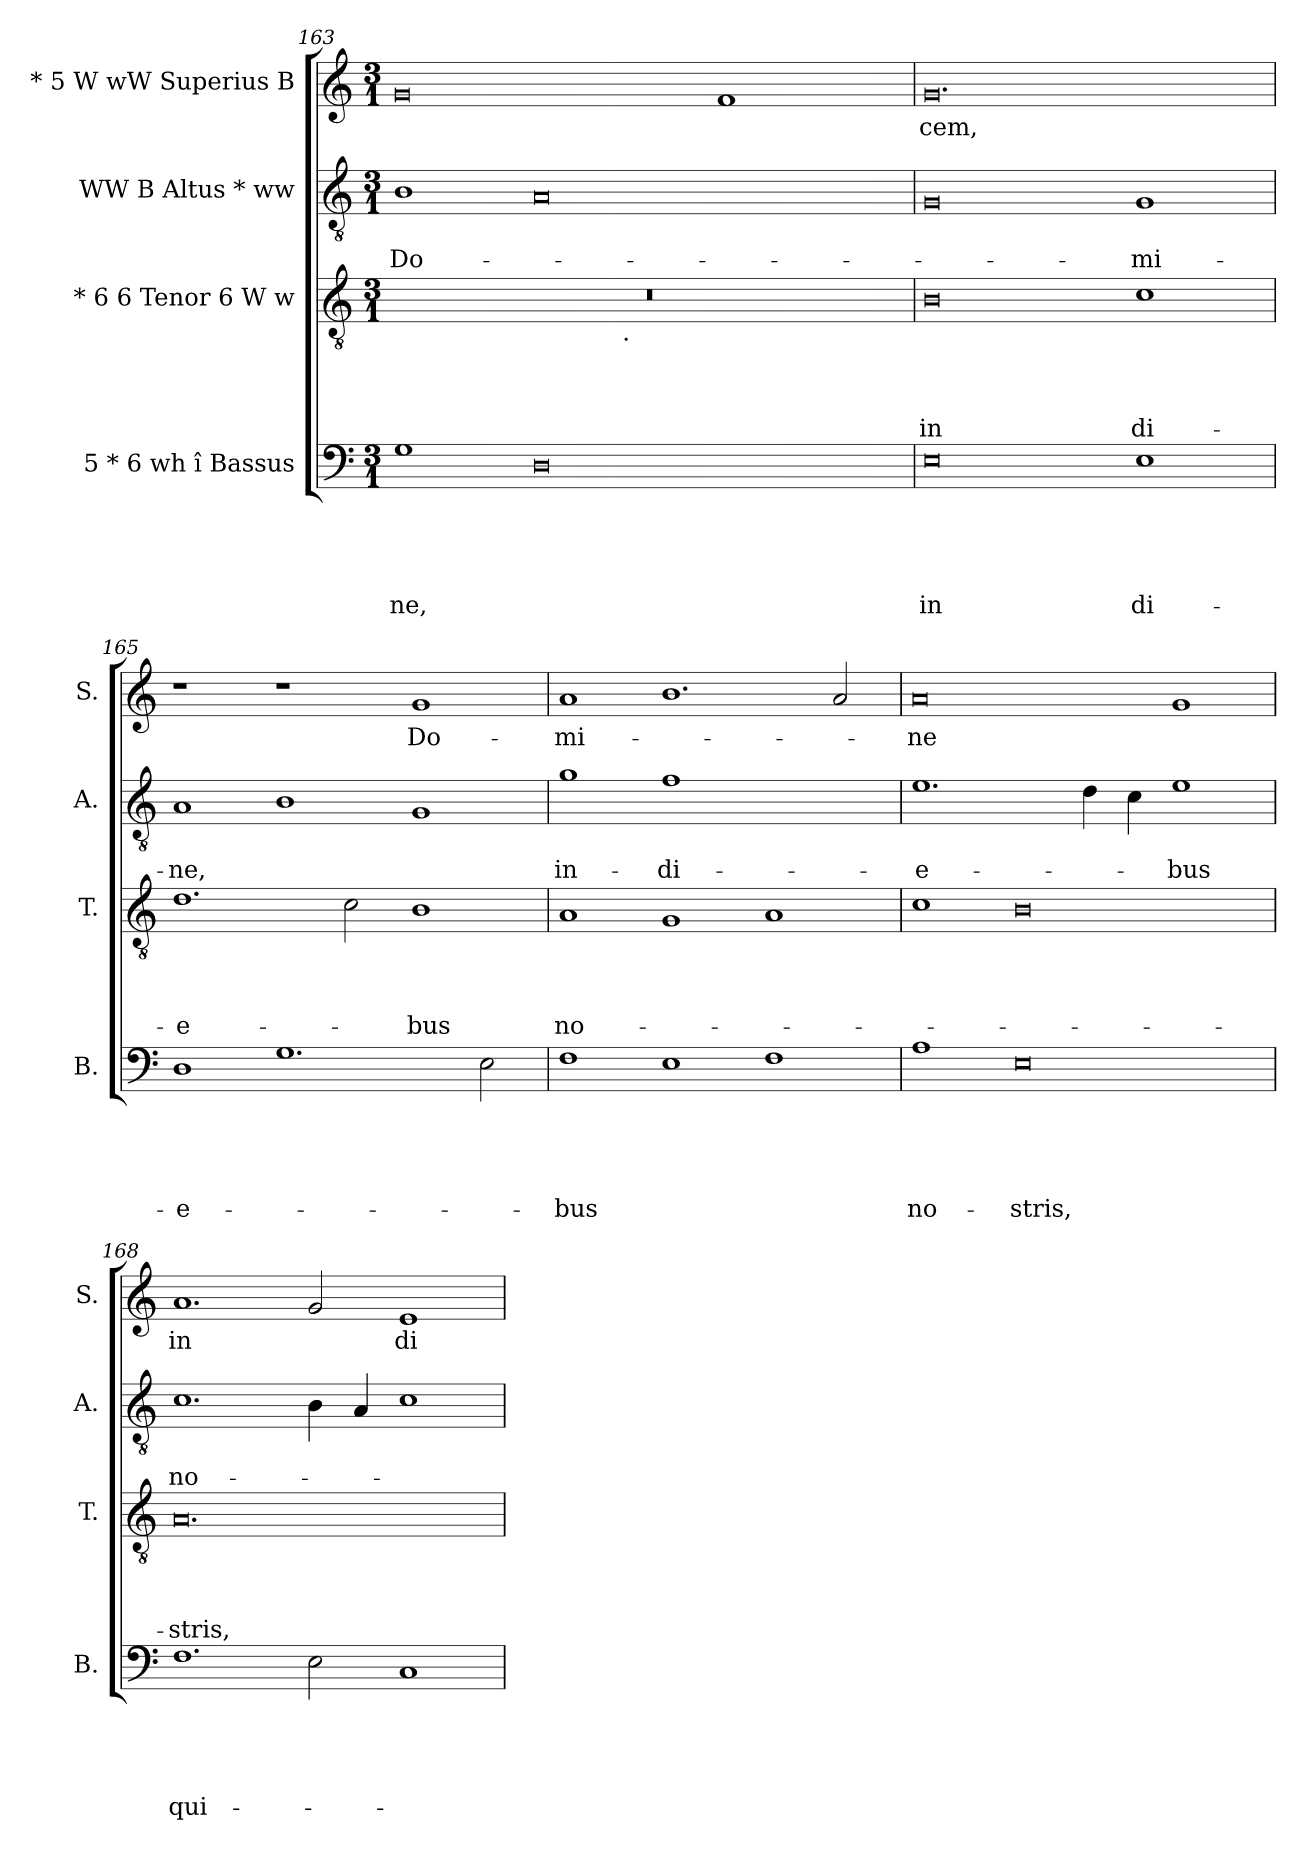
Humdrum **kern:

**kern	**text	**text	**text	**text	**text	**kern	**text	**text	**text	**text	**kern	**text	**text	**kern	**text
*part4	*part4	*part4	*part4	*part4	*part4	*part3	*part3	*part3	*part3	*part3	*part2	*part2	*part2	*part1	*part1
*staff4	*staff4	*staff4	*staff4	*staff4	*staff4	*staff3	*staff3	*staff3	*staff3	*staff3	*staff2	*staff2	*staff2	*staff1	*staff1
*I"5 * 6 wh î Bassus	*	*	*	*	*	*I"* 6 6 Tenor 6 W w	*	*	*	*	*I"WW B Altus * ww	*	*	*I"* 5 W wW Superius B	*
*I'B.	*	*	*	*	*	*I'T.	*	*	*	*	*I'A.	*	*	*I'S.	*
*clefF4	*	*	*	*	*	*clefGv2	*	*	*	*	*clefGv2	*	*	*clefG2	*
*k[]	*	*	*	*	*	*k[]	*	*	*	*	*k[]	*	*	*k[]	*
*C:	*	*	*	*	*	*C:	*	*	*	*	*C:	*	*	*C:	*
*M3/1	*	*	*	*	*	*M3/1	*	*	*	*	*M3/1	*	*	*M3/1	*
=163	=163	=163	=163	=163	=163	=163	=163	=163	=163	=163	=163	=163	=163	=163	=163
!	!	!	!	!	!LO:LY:b	!	!	!	!	!	!	!	!LO:LY:b	!	!
*	*	*	*	*	*	*^	*	*	*	*	*	*	*	*	*
1G	.	.	.	.	-ne,	0.r	1ryy	.	.	.	.	1B	.	Do-	0g	.
0D	.	.	.	.	.	.	4...ryy	.	.	.	.	0A	.	.	.	.
!	!	!	!	!	!	!	!LO:TX:b:t=.	!	!	!	!	!	!	!	!	!
.	.	.	.	.	.	.	1ryy	.	.	.	.	.	.	.	.	.
.	.	.	.	.	.	.	.	.	.	.	.	.	.	.	1f	.
.	.	.	.	.	.	.	2ryy	.	.	.	.	.	.	.	.	.
.	.	.	.	.	.	.	32ryy	.	.	.	.	.	.	.	.	.
=164	=164	=164	=164	=164	=164	=164	=164	=164	=164	=164	=164	=164	=164	=164	=164	=164
!	!	!	!	!	!LO:LY:b	!	!	!	!	!	!LO:LY:b	!	!	!	!	!LO:LY:b
*	*	*	*	*	*	*v	*v	*	*	*	*	*	*	*	*	*
0E	.	.	.	.	in	0B	.	.	.	in	0G	.	.	0.g	-cem,
!	!	!	!	!	!LO:LY:b	!	!	!	!	!LO:LY:b	!	!	!LO:LY:b	!	!
1E	.	.	.	.	di-	1c	.	.	.	di-	1G	.	-mi-	.	.
=165	=165	=165	=165	=165	=165	=165	=165	=165	=165	=165	=165	=165	=165	=165	=165
!	!	!	!	!	!LO:LY:b:rj	!	!	!	!	!LO:LY:b:rj	!	!	!LO:LY:b	!	!
1D	.	.	.	.	-e-	1.d	.	.	.	-e-	1A	.	-ne,	1r	.
1.G	.	.	.	.	.	.	.	.	.	.	1B	.	.	1r	.
.	.	.	.	.	.	2c\	.	.	.	.	.	.	.	.	.
!	!	!	!	!	!	!	!	!	!	!LO:LY:b	!	!	!	!	!LO:LY:b
.	.	.	.	.	.	1B	.	.	.	-bus	1G	.	.	1g	Do-
2E\	.	.	.	.	.	.	.	.	.	.	.	.	.	.	.
=166	=166	=166	=166	=166	=166	=166	=166	=166	=166	=166	=166	=166	=166	=166	=166
!	!	!	!	!	!LO:LY:b	!	!	!	!	!LO:LY:b	!	!	!LO:LY:b	!	!LO:LY:b
1F	.	.	.	.	-bus	1A	.	.	.	no-	1g	.	in-	1a	-mi-
!	!	!	!	!	!	!	!	!	!	!	!	!	!LO:LY:b	!	!
1E	.	.	.	.	.	1G	.	.	.	.	1f	.	-di-	1.b	.
1F	.	.	.	.	.	1A	.	.	.	.	1ryy	.	.	.	.
.	.	.	.	.	.	.	.	.	.	.	.	.	.	2a/	.
!!LO:LB:g=z
=167	=167	=167	=167	=167	=167	=167	=167	=167	=167	=167	=167	=167	=167	=167	=167
!	!	!	!	!	!LO:LY:b	!	!	!	!	!	!	!	!LO:LY:b:rj	!	!LO:LY:b
1A	.	.	.	.	no-	1c	.	.	.	.	1.e	.	-e-	0a	-ne
!	!	!	!	!	!LO:LY:b	!	!	!	!	!	!	!	!	!	!
0E	.	.	.	.	-stris,	0B	.	.	.	.	.	.	.	.	.
.	.	.	.	.	.	.	.	.	.	.	4d\	.	.	.	.
.	.	.	.	.	.	.	.	.	.	.	4c\	.	.	.	.
!	!	!	!	!	!	!	!	!	!	!	!	!	!LO:LY:b	!	!
.	.	.	.	.	.	.	.	.	.	.	1e	.	-bus	1g	.
=168	=168	=168	=168	=168	=168	=168	=168	=168	=168	=168	=168	=168	=168	=168	=168
!	!	!	!	!	!LO:LY:b	!	!	!	!	!LO:LY:b	!	!	!LO:LY:b	!	!LO:LY:b
1.F	.	.	.	.	qui-	0.A	.	.	.	-stris,	1.c	.	no-	1.a	in
2E\	.	.	.	.	.	.	.	.	.	.	4B\	.	.	2g/	.
.	.	.	.	.	.	.	.	.	.	.	4A/	.	.	.	.
!	!	!	!	!	!	!	!	!	!	!	!	!	!	!	!LO:LY:b
1C	.	.	.	.	.	.	.	.	.	.	1c	.	.	1e	di-
=	=	=	=	=	=	=	=	=	=	=	=	=	=	=	=
*-	*-	*-	*-	*-	*-	*-	*-	*-	*-	*-	*-	*-	*-	*-	*-
